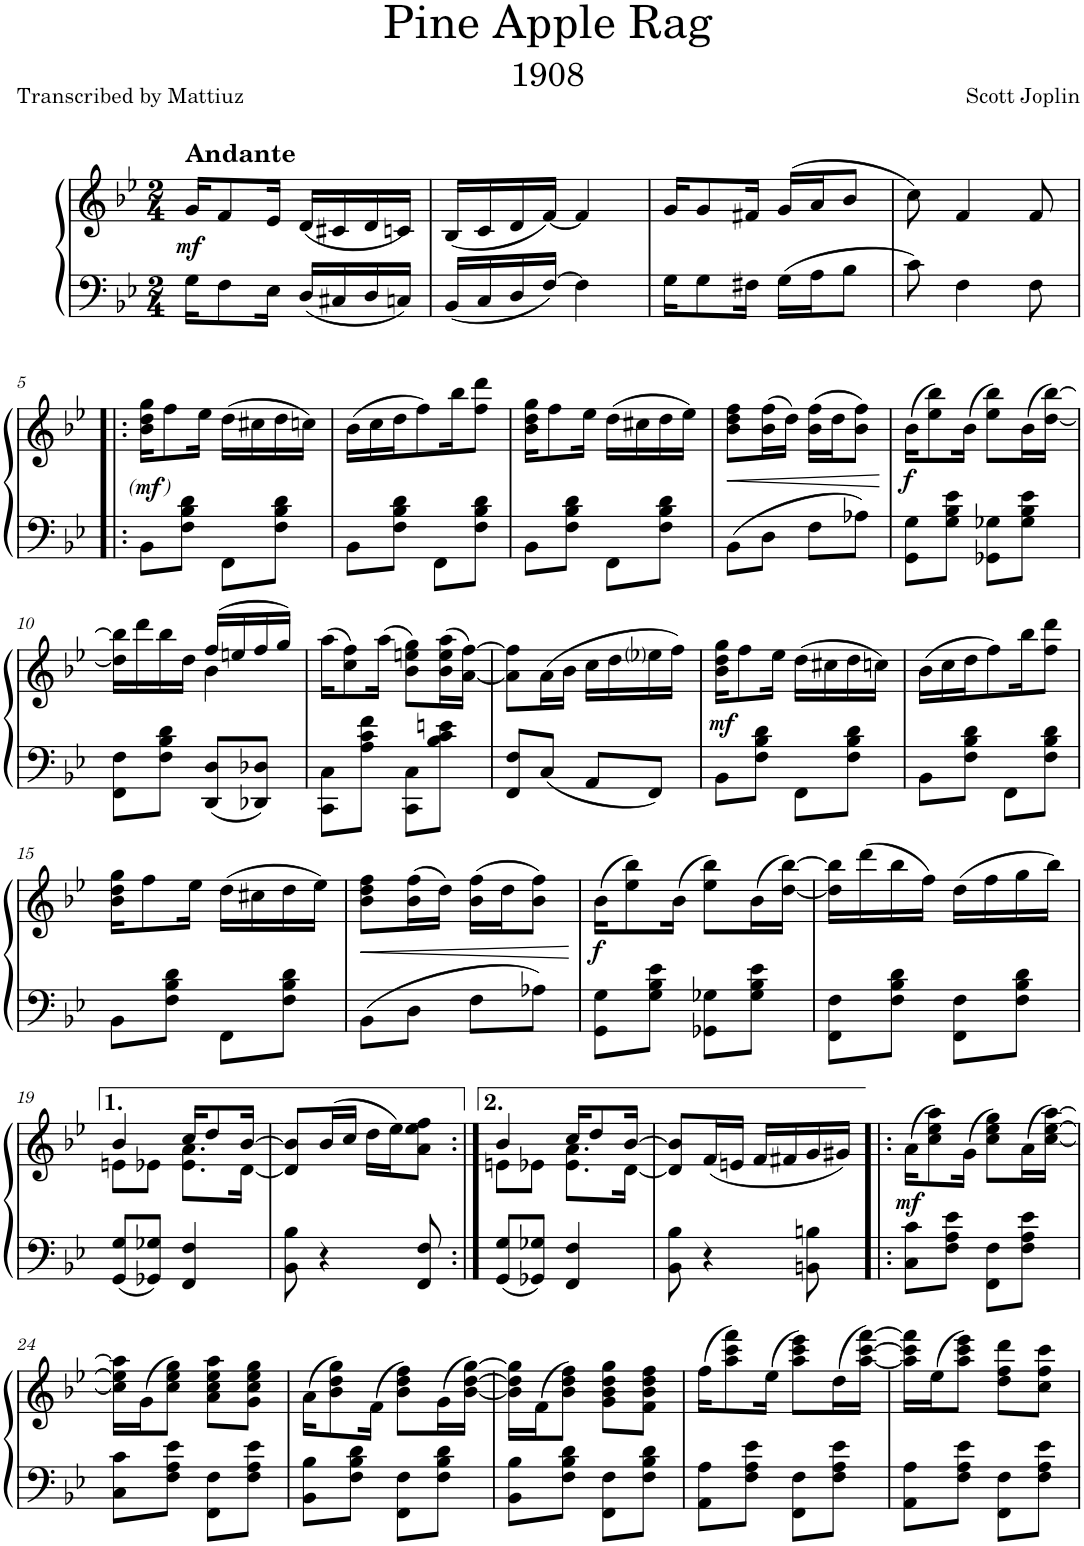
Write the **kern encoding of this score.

**kern	**kern	**dynam
*part1	*part1	*part1
*staff2	*staff1	*staff1/2
*I"Piano	*	*
*I'Pno.	*	*
*clefF4	*clefG2	*
*k[b-e-]	*k[b-e-]	*
*M2/4	*M2/4	*
=1	=1	=1
!	!LO:TX:a:B:t=Andante	!
!	!	!LO:DY:b
16G\KL	16g/KL	mf
8F\	8f/	.
16E-\Jk	16e-/Jk	.
16D/LL	(16d/LL	.
16C#X/	16c#X/	.
16D/	16d/	.
16Cn/JJ	16cn/JJ)	.
=2	=2	=2
16BB-/LL	(16B-/LL	.
16C/	16c/	.
16D/	16d/	.
[16F/JJ	[16f/JJ)	.
4F\]	4f/]	.
=3	=3	=3
16G\KL	16g/KL	.
8G\	8g/	.
16F#X\Jk	16f#X/Jk	.
16G\LL	(16g/LL	.
16A\J	16a/J	.
8B-\J	8b-/J	.
=4	=4	=4
8c\	8cc\)	.
4F\	4f/	.
8F\	8f/	.
!!LO:LB:g=z
=5!|:	=5!|:	=5!|:
!	!	!LO:DY:b
!	!	!LO:DY:n=1:b
!	!	!LO:DY:n=2:b
8BB-\L	16b-\ 16dd\ 16gg\KL	other-dynamics mf other-dynamics
.	8ff\	.
8F\ 8B-\ 8d\J	.	.
.	16ee-\Jk	.
8FF\L	(16dd\LL	.
.	16cc#X\	.
8F\ 8B-\ 8d\J	16dd\	.
.	16ccn\JJ)	.
=6	=6	=6
8BB-\L	(16b-\LL	.
.	16cc\	.
8F\ 8B-\ 8d\J	16dd\J	.
.	8ff\)	.
8FF\L	.	.
.	16bb-\K	.
8F\ 8B-\ 8d\J	8ff\ 8ddd\J	.
=7	=7	=7
8BB-\L	16b-\ 16dd\ 16gg\KL	.
.	8ff\	.
8F\ 8B-\ 8d\J	.	.
.	16ee-\Jk	.
8FF\L	(16dd\LL	.
.	16cc#X\	.
8F\ 8B-\ 8d\J	16dd\	.
.	16ee-\JJ)	.
=8	=8	=8
!	!	!LO:HP:b
8BB-\L	8b-\ 8dd\ 8ff\L	<
8D\J	(16b-\ 16ff\L	.
.	16dd\JJ)	.
8F\L	(16b-\ 16ff\LL	.
.	16dd\J	.
8A-X\J	8b-\ 8ff\J)	.
.	.	[
=9	=9	=9
!	!	!LO:DY:b
8GG\ 8G\L	(16b-\KL	f
.	8ee-\ 8bb-\)	.
8G\ 8B-\ 8e-\J	.	.
.	(16b-\Jk	.
8GG-X\ 8G-X\L	8ee-\ 8bb-\L)	.
8G-\ 8B-\ 8e-\J	(16b-\L	.
.	[16dd\ [16bb-\JJ)	.
!!LO:LB:g=z
=10	=10	=10
*	*^	*
8FF\ 8F\L	16dd\] 16bb-\]LL	4ryy	.
.	16ddd\	.	.
8F\ 8B-\ 8d\J	16bb-\	.	.
.	16dd\JJ	.	.
8DD/ 8D/L	(16ff/LL	4b-\	.
.	16een/	.	.
8DD-X/ 8D-X/J	16ff/	.	.
.	16gg/JJ)	.	.
*	*v	*v	*
=11	=11	=11
8CC\ 8C\L	(16aa\KL	.
.	8cc\ 8ff\)	.
8A\ 8c\ 8f\J	.	.
.	(16aa\Jk	.
8CC\ 8C\L	8b-\ 8een\ 8gg\L)	.
8B-\ 8c\ 8en\J	(16b-\ 16ee\ 16aa\L	.
.	[16a\ [16ff\JJ)	.
=12	=12	=12
8FF/ 8F/L	8a\] 8ff\]L	.
8C/J	(16a\L	.
.	16b-\JJ	.
8AA/L	16cc\LL	.
.	16dd\	.
8FF/J	16ee-i\	.
.	16ff\JJ)	.
=13	=13	=13
!	!	!LO:DY:b
8BB-\L	16b-\ 16dd\ 16gg\KL	mf
.	8ff\	.
8F\ 8B-\ 8d\J	.	.
.	16ee-\Jk	.
8FF\L	(16dd\LL	.
.	16cc#X\	.
8F\ 8B-\ 8d\J	16dd\	.
.	16ccn\JJ)	.
=14	=14	=14
8BB-\L	(16b-\LL	.
.	16cc\	.
8F\ 8B-\ 8d\J	16dd\J	.
.	8ff\)	.
8FF\L	.	.
.	16bb-\K	.
8F\ 8B-\ 8d\J	8ff\ 8ddd\J	.
!!LO:LB:g=z
=15	=15	=15
8BB-\L	16b-\ 16dd\ 16gg\KL	.
.	8ff\	.
8F\ 8B-\ 8d\J	.	.
.	16ee-\Jk	.
8FF\L	(16dd\LL	.
.	16cc#X\	.
8F\ 8B-\ 8d\J	16dd\	.
.	16ee-\JJ)	.
=16	=16	=16
!	!	!LO:HP:b
8BB-\L	8b-\ 8dd\ 8ff\L	<
8D\J	(16b-\ 16ff\L	.
.	16dd\JJ)	.
8F\L	(16b-\ 16ff\LL	.
.	16dd\J	.
8A-X\J	8b-\ 8ff\J)	.
.	.	[
=17	=17	=17
!	!	!LO:DY:b
8GG\ 8G\L	(16b-\KL	f
.	8ee-\ 8bb-\)	.
8G\ 8B-\ 8e-\J	.	.
.	(16b-\Jk	.
8GG-X\ 8G-X\L	8ee-\ 8bb-\L)	.
8G-\ 8B-\ 8e-\J	(16b-\L	.
.	[16dd\ [16bb-\JJ)	.
=18	=18	=18
8FF\ 8F\L	16dd\] 16bb-\]LL	.
.	(16ddd\	.
8F\ 8B-\ 8d\J	16bb-\	.
.	16ff\JJ)	.
8FF\ 8F\L	(16dd\LL	.
.	16ff\	.
8F\ 8B-\ 8d\J	16gg\	.
.	16bb-\JJ)	.
!!LO:LB:g=z
=19	=19	=19
*	*^	*
8GG/ 8G/L	4b-/	8en\L	.
8GG-X/ 8G-X/J	.	8e-X\J	.
4FF/ 4F/	16cc/KL	8.e-\ 8.a\L	.
.	8dd/	.	.
.	[16b-/Jk	[16d\Jk	.
*	*v	*v	*
=20	=20	=20
8BB-\ 8B-\	8d/] 8b-/]L	.
4r	(16b-/L	.
.	16cc/JJ	.
.	16dd\LL	.
.	16ee-\J)	.
8FF/ 8F/	8a\ 8ee-\ 8ff\J	.
=21:|!	=21:|!	=21:|!
*	*^	*
8GG/ 8G/L	4b-/	8en\L	.
8GG-X/ 8G-X/J	.	8e-X\J	.
4FF/ 4F/	16cc/KL	8.e-\ 8.a\L	.
.	8dd/	.	.
.	[16b-/Jk	[16d\Jk	.
*	*v	*v	*
=22	=22	=22
8BB-\ 8B-\	8d/] 8b-/]L	.
4r	(16f/L	.
.	16en/JJ	.
.	16f/LL	.
.	16f#X/	.
8BBn\ 8Bn\	16g/	.
.	16g#X/JJ)	.
=23!|:	=23!|:	=23!|:
!	!	!LO:DY:b
8C\ 8c\L	(16a\KL	mf
.	8cc\ 8ee-\ 8aa\)	.
8F\ 8A\ 8e-\J	.	.
.	(16g\Jk	.
8FF\ 8F\L	8cc\ 8ee-\ 8gg\L)	.
8F\ 8A\ 8e-\J	(16a\L	.
.	[16cc\ [16ee-\ [16aa\JJ)	.
!!LO:LB:g=z
=24	=24	=24
8C\ 8c\L	16cc\] 16ee-\] 16aa\]LL	.
.	(16g\J	.
8F\ 8A\ 8e-\J	8cc\ 8ee-\ 8gg\J)	.
8FF\ 8F\L	8a\ 8cc\ 8ee-\ 8aa\L	.
8F\ 8A\ 8e-\J	8g\ 8cc\ 8ee-\ 8gg\J	.
=25	=25	=25
8BB-\ 8B-\L	(16a\KL	.
.	8b-\ 8dd\ 8gg\)	.
8F\ 8B-\ 8d\J	.	.
.	(16f\Jk	.
8FF\ 8F\L	8b-\ 8dd\ 8ff\L)	.
8F\ 8B-\ 8d\J	(16g\L	.
.	[16b-\ [16dd\ [16gg\JJ)	.
=26	=26	=26
8BB-\ 8B-\L	16b-\] 16dd\] 16gg\]LL	.
.	(16f\J	.
8F\ 8B-\ 8d\J	8b-\ 8dd\ 8ff\J)	.
8FF\ 8F\L	8g\ 8b-\ 8dd\ 8gg\L	.
8F\ 8B-\ 8d\J	8f\ 8b-\ 8dd\ 8ff\J	.
=27	=27	=27
8AA\ 8A\L	(16ff\KL	.
.	8aa\ 8ccc\ 8fff\)	.
8F\ 8A\ 8e-\J	.	.
.	(16ee-\Jk	.
8FF\ 8F\L	8aa\ 8ccc\ 8eee-\L)	.
8F\ 8A\ 8e-\J	(16dd\L	.
.	[16aa\ [16ccc\ [16fff\JJ)	.
=28	=28	=28
8AA\ 8A\L	16aa\] 16ccc\] 16fff\]LL	.
.	(16ee-\J	.
8F\ 8A\ 8e-\J	8aa\ 8ccc\ 8eee-\J)	.
8FF\ 8F\L	8dd\ 8ff\ 8ddd\L	.
8F\ 8A\ 8e-\J	8cc\ 8ff\ 8ccc\J	.
=	=	=
*-	*-	*-
